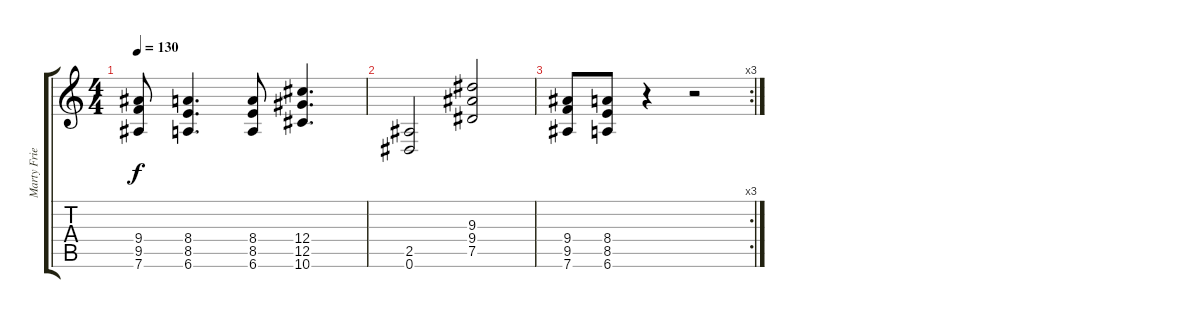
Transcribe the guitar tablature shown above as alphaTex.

\track ("Marty Friedman " "Marty Frie") {instrument distortionguitar}
\staff {score tabs}
\tuning (Eb4 Bb3 Gb3 Db3 Ab2 Eb2) {hide}
\ts (4 4)
\tempo 130
\clef g2
\ks c
(9.4 9.5 7.6).8{dy f} (8.4 8.5 6.6).4{d} (8.4 8.5 6.6).8 (12.4 12.5 10.6).4{d} |
(2.5 0.6).2 (9.3 9.4 7.5).2 |
\rc 3
(9.4 9.5 7.6).8 (8.4 8.5 6.6).8 r.4 r.2
